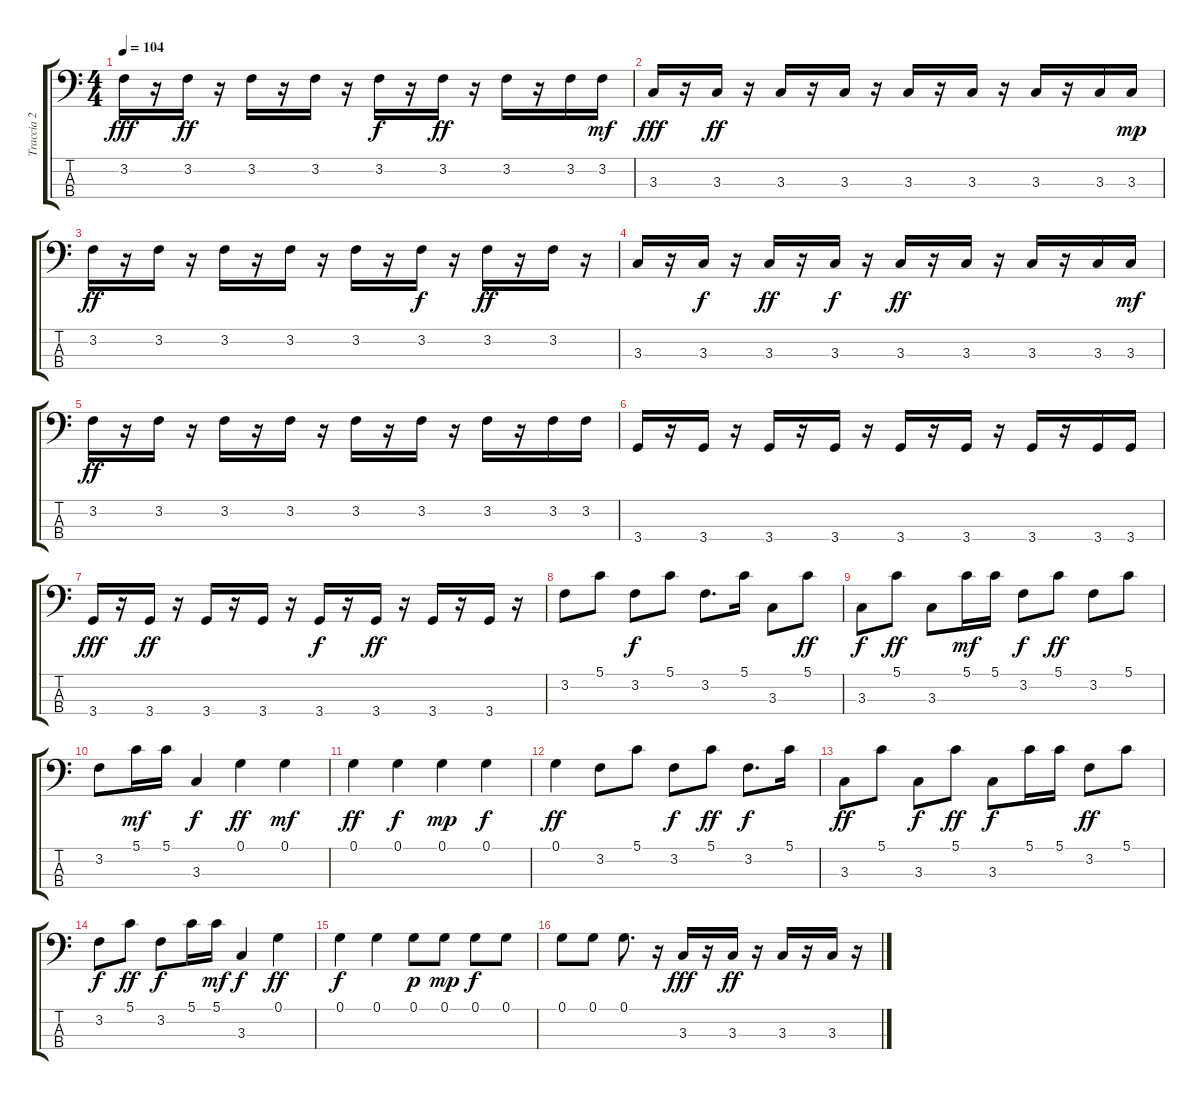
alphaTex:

\track ("Traccia 2" "Traccia 2") {instrument electricbassfinger}
\staff {score tabs}
\tuning (G2 D2 A1 E1) {hide}
\ts (4 4)
\tempo 104
\clef f4
\ks c
3.2.16{dy fff} r.16 3.2.16{dy ff} r.16 3.2.16 r.16 3.2.16 r.16 3.2.16{dy f} r.16 3.2.16{dy ff} r.16 3.2.16 r.16 3.2.16 3.2.16{dy mf} |
3.3.16{dy fff} r.16 3.3.16{dy ff} r.16 3.3.16 r.16 3.3.16 r.16 3.3.16 r.16 3.3.16 r.16 3.3.16 r.16 3.3.16 3.3.16{dy mp} |
3.2.16{dy ff} r.16 3.2.16 r.16 3.2.16 r.16 3.2.16 r.16 3.2.16 r.16 3.2.16{dy f} r.16 3.2.16{dy ff} r.16 3.2.16 r.16 |
3.3.16 r.16 3.3.16{dy f} r.16 3.3.16{dy ff} r.16 3.3.16{dy f} r.16 3.3.16{dy ff} r.16 3.3.16 r.16 3.3.16 r.16 3.3.16 3.3.16{dy mf} |
3.2.16{dy ff} r.16 3.2.16 r.16 3.2.16 r.16 3.2.16 r.16 3.2.16 r.16 3.2.16 r.16 3.2.16 r.16 3.2.16 3.2.16 |
3.4.16 r.16 3.4.16 r.16 3.4.16 r.16 3.4.16 r.16 3.4.16 r.16 3.4.16 r.16 3.4.16 r.16 3.4.16 3.4.16 |
3.4.16{dy fff} r.16 3.4.16{dy ff} r.16 3.4.16 r.16 3.4.16 r.16 3.4.16{dy f} r.16 3.4.16{dy ff} r.16 3.4.16 r.16 3.4.16 r.16 |
3.2.8 5.1.8 3.2.8{dy f} 5.1.8 3.2.8{d} 5.1.16 3.3.8 5.1.8{dy ff} |
3.3.8{dy f} 5.1.8{dy ff} 3.3.8 5.1.16{dy mf} 5.1.16 3.2.8{dy f} 5.1.8{dy ff} 3.2.8 5.1.8 |
3.2.8 5.1.16{dy mf} 5.1.16 3.3.4{dy f} 0.1.4{dy ff} 0.1.4{dy mf} |
0.1.4{dy ff} 0.1.4{dy f} 0.1.4{dy mp} 0.1.4{dy f} |
0.1.4{dy ff} 3.2.8 5.1.8 3.2.8{dy f} 5.1.8{dy ff} 3.2.8{d dy f} 5.1.16 |
3.3.8{dy ff} 5.1.8 3.3.8{dy f} 5.1.8{dy ff} 3.3.8{dy f} 5.1.16 5.1.16 3.2.8{dy ff} 5.1.8 |
3.2.8{dy f} 5.1.8{dy ff} 3.2.8{dy f} 5.1.16 5.1.16{dy mf} 3.3.4{dy f} 0.1.4{dy ff} |
0.1.4{dy f} 0.1.4 0.1.8{dy p} 0.1.8{dy mp} 0.1.8{dy f} 0.1.8 |
0.1.8 0.1.8 0.1.8{d} r.16 3.3.16{dy fff} r.16 3.3.16{dy ff} r.16 3.3.16 r.16 3.3.16 r.16
